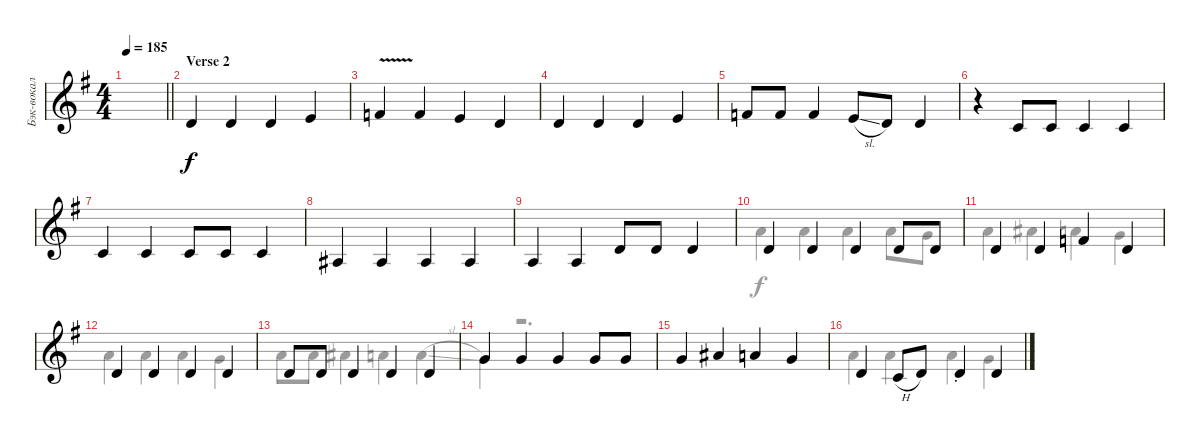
\track ("Бэк-вокал" "Бэк-вокал") {instrument brasssection}
\staff {score}
\tuning (E4 B3 G3 D3 A2 E2) {hide}
\voice
\ts (4 4)
\tempo 185
\clef g2
\barLineRight lightlight
\ks eminor
|
\section ("" "Verse 2")
3.2.4 3.2.4 3.2.4 5.2.4 |
6.2{v}.4 6.2.4 5.2.4 3.2.4 |
3.2.4 3.2.4 3.2.4 5.2.4 |
6.2.8 6.2.8 6.2.4 5.2{sl}.8 3.2.8 3.2.4 |
r.4 1.2.8 1.2.8 1.2.4 1.2.4 |
1.2.4 1.2.4 1.2.8 1.2.8 1.2.4 |
3.3.4 3.3.4 3.3.4 3.3.4 |
2.3.4 2.3.4 3.2.8 3.2.8 3.2.4 |
3.2.4 3.2.4 3.2.4 3.2.8 3.2.8 |
3.2.4 3.2.4 6.2.4 3.2.4 |
3.2.4 3.2.4 3.2.4 3.2.4 |
3.2.8 3.2.8 3.2.4 3.2.4 3.2.4 |
8.2.4 8.2.4 8.2.4 8.2.8 8.2.8 |
3.1.4 6.1.4 5.1.4 3.1.4 |
3.2.4 1.2{h}.8 3.2.8 3.2{st}.4 3.2.4
\voice
\clef g2
\ottava regular
\simile none
\barLineRight lightlight
\ks eminor
|
|
|
|
|
|
|
|
|
5.1.4 5.1.4 5.1.4 5.1.8 3.1.8 |
5.1.4 6.1.4 5.1.4 3.1.4 |
5.1.4 5.1.4 5.1.4 3.1.4 |
5.1.8 5.1.8 6.1.4 5.1.4 5.1{sl}.4 |
3.1.4 r.2{d} |
|
5.1.4 5.1.4 5.1.4 3.1.4
